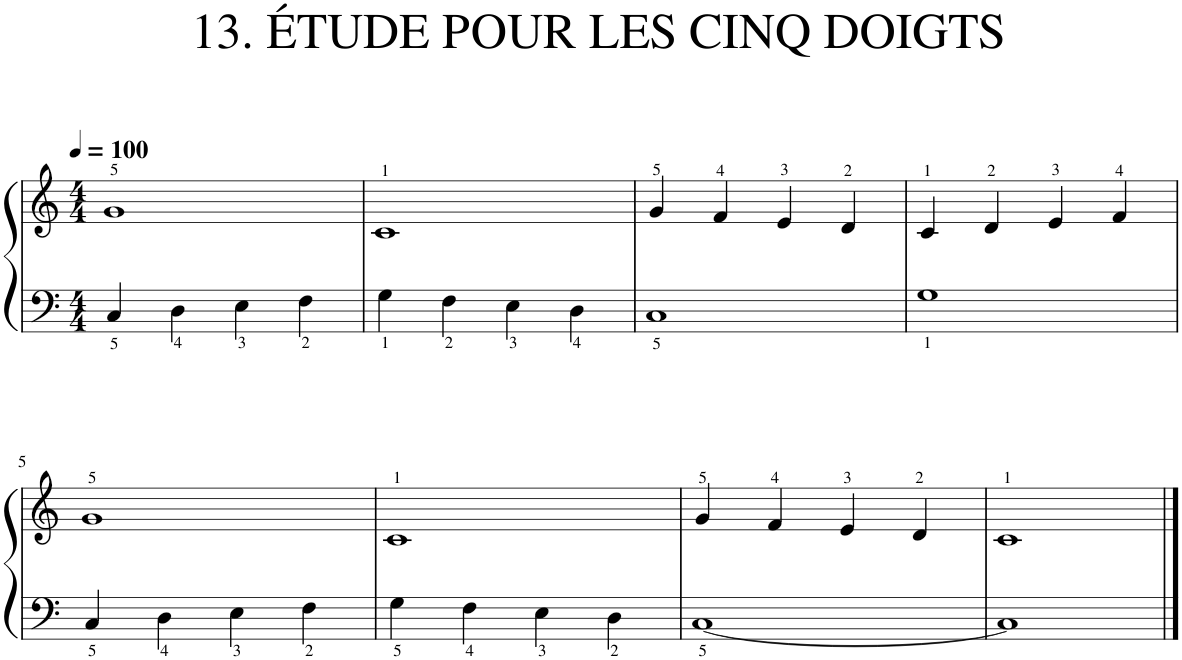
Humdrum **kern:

**kern	**kern
*part1	*part1
*staff2	*staff1
*I"Piano	*
*I'Pno.	*
*clefF4	*clefG2
*k[]	*k[]
*M4/4	*M4/4
*MM100	*MM100
=1	=1
4C/	1g
4D\	.
4E\	.
4F\	.
=2	=2
4G\	1c
4F\	.
4E\	.
4D\	.
=3	=3
1C	4g/
.	4f/
.	4e/
.	4d/
=4	=4
1G	4c/
.	4d/
.	4e/
.	4f/
!!LO:LB:g=z
=5	=5
4C/	1g
4D\	.
4E\	.
4F\	.
=6	=6
4G\	1c
4F\	.
4E\	.
4D\	.
=7	=7
[1C	4g/
.	4f/
.	4e/
.	4d/
=8	=8
1C]	1c
==	==
*-	*-
